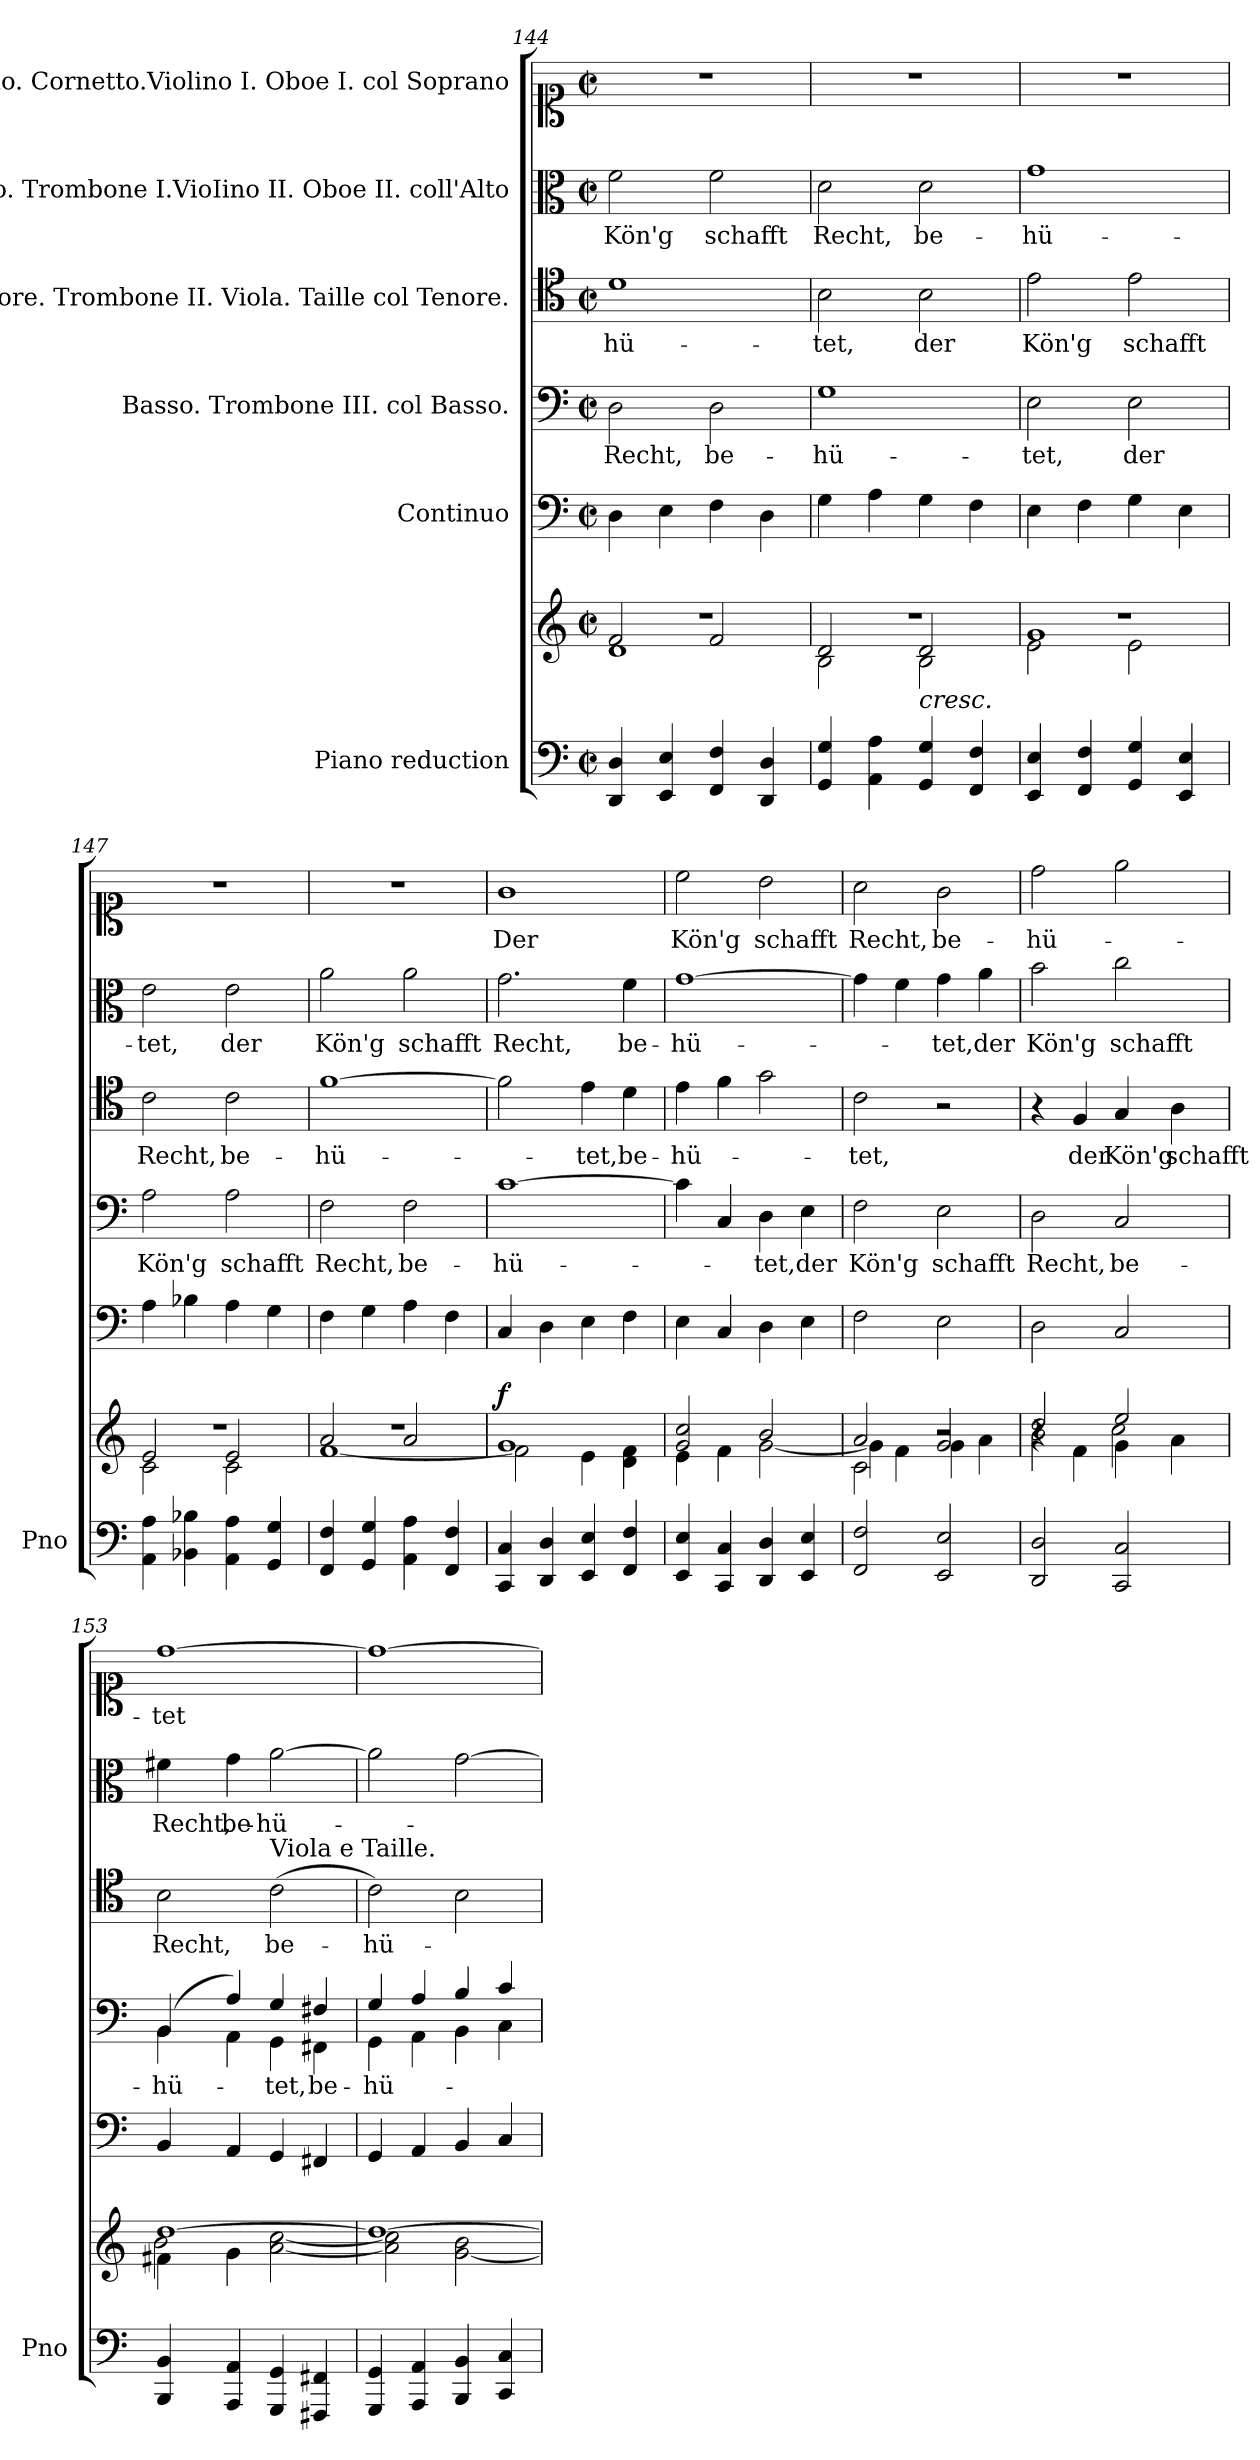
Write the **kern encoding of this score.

**kern	**kern	**dynam	**kern	**kern	**text	**kern	**text	**kern	**text	**kern	**text
*part6	*part6	*part6	*part5	*part4	*part4	*part3	*part3	*part2	*part2	*part1	*part1
*staff7	*staff6	*staff6/7	*staff5	*staff4	*staff4	*staff3	*staff3	*staff2	*staff2	*staff1	*staff1
*I"Piano reduction	*	*	*I"Continuo	*I"Basso. Trombone III. col Basso.	*	*I"Tenore.  Trombone II. Viola. Taille col Tenore.	*	*I"Alto. Trombone I.VioIino II. Oboe II. coll'Alto	*	*I"Soprano. Cornetto.Violino I. Oboe I. col Soprano	*
*I'Pno	*	*	*	*	*	*	*	*	*	*	*
*clefF4	*clefG2	*	*clefF4	*clefF4	*	*clefC4	*	*clefC3	*	*clefC1	*
*k[]	*k[]	*	*k[]	*k[]	*	*k[]	*	*k[]	*	*k[]	*
*M2/2	*M2/2	*	*M2/2	*M2/2	*	*M2/2	*	*M2/2	*	*M2/2	*
*met(c|)	*met(c|)	*	*met(c|)	*met(c|)	*	*met(c|)	*	*met(c|)	*	*met(c|)	*
=144	=144	=144	=144	=144	=144	=144	=144	=144	=144	=144	=144
*	*^	*	*	*	*	*	*	*	*	*	*
*	*	*^	*	*	*	*	*	*	*	*	*	*
!	!	!	!	!	!	!	!LO:LY:b	!	!LO:LY:b	!	!LO:LY:b	!	!
4DD/ 4D/	1r	1d	2f/	.	4D\	2D\	Recht,	1d	-hü-	2f\	Kön'g	1r	.
4EE/ 4E/	.	.	.	.	4E\	.	.	.	.	.	.	.	.
!	!	!	!	!	!	!	!LO:LY:b	!	!	!	!LO:LY:b	!	!
4FF/ 4F/	.	.	2f/	.	4F\	2D\	be-	.	.	2f\	schafft	.	.
4DD/ 4D/	.	.	.	.	4D\	.	.	.	.	.	.	.	.
=145	=145	=145	=145	=145	=145	=145	=145	=145	=145	=145	=145	=145	=145
!	!	!	!	!	!	!	!LO:LY:b	!	!LO:LY:b	!	!LO:LY:b	!	!
4GG/ 4G/	1r	2B\	2d/	.	4G\	1G	-hü-	2B\	-tet,	2d\	Recht,	1r	.
4AA\ 4A\	.	.	.	.	4A\	.	.	.	.	.	.	.	.
!	!	!	!	!LO:HP:b	!	!	!	!	!LO:LY:b	!	!LO:LY:b	!	!
4GG/ 4G/	.	2B\	2d/	<	4G\	.	.	2B\	der	2d\	be-	.	.
4FF/ 4F/	.	.	.	.	4F\	.	.	.	.	.	.	.	.
=146	=146	=146	=146	=146	=146	=146	=146	=146	=146	=146	=146	=146	=146
!	!	!	!	!	!	!	!LO:LY:b	!	!LO:LY:b	!	!LO:LY:b	!	!
4EE/ 4E/	1r	2e\	1g	.	4E\	2E\	-tet,	2e\	Kön'g	1g	-hü-	1r	.
4FF/ 4F/	.	.	.	.	4F\	.	.	.	.	.	.	.	.
!	!	!	!	!	!	!	!LO:LY:b	!	!LO:LY:b	!	!	!	!
4GG/ 4G/	.	2e\	.	.	4G\	2E\	der	2e\	schafft	.	.	.	.
4EE/ 4E/	.	.	.	.	4E\	.	.	.	.	.	.	.	.
=147	=147	=147	=147	=147	=147	=147	=147	=147	=147	=147	=147	=147	=147
!	!	!	!	!	!	!	!LO:LY:b	!	!LO:LY:b	!	!LO:LY:b	!	!
4AA\ 4A\	1r	2c\	2e/	.	4A\	2A\	Kön'g	2c\	Recht,	2e\	-tet,	1r	.
4BB-X\ 4B-X\	.	.	.	.	4B-X\	.	.	.	.	.	.	.	.
!	!	!	!	!	!	!	!LO:LY:b	!	!LO:LY:b	!	!LO:LY:b	!	!
4AA\ 4A\	.	2c\	2e/	.	4A\	2A\	schafft	2c\	be-	2e\	der	.	.
4GG/ 4G/	.	.	.	.	4G\	.	.	.	.	.	.	.	.
=148	=148	=148	=148	=148	=148	=148	=148	=148	=148	=148	=148	=148	=148
!	!	!	!	!	!	!	!LO:LY:b	!	!LO:LY:b	!	!LO:LY:b	!	!
4FF/ 4F/	1r	[1f	2a/	.	4F\	2F\	Recht,	[1f	-hü-	2a\	Kön'g	1r	.
4GG/ 4G/	.	.	.	.	4G\	.	.	.	.	.	.	.	.
!	!	!	!	!	!	!	!LO:LY:b	!	!	!	!LO:LY:b	!	!
4AA\ 4A\	.	.	2a/	.	4A\	2F\	be-	.	.	2a\	schafft	.	.
4FF/ 4F/	.	.	.	.	4F\	.	.	.	.	.	.	.	.
*	*	*v	*v	*	*	*	*	*	*	*	*	*	*
!!LO:LB:g=z
=149	=149	=149	=149	=149	=149	=149	=149	=149	=149	=149	=149	=149
!	!	!	!LO:DY:a	!	!	!LO:LY:b	!	!	!	!LO:LY:b	!	!LO:LY:b
4CC/ 4C/	1g	2f\]	f	4C/	[1c	-hü-	2f\]	.	2.g\	Recht,	1g	Der
4DD/ 4D/	.	.	.	4D\	.	.	.	.	.	.	.	.
!	!	!	!	!	!	!	!	!LO:LY:b	!	!	!	!
4EE/ 4E/	.	4e\	.	4E\	.	.	4e\	-tet,	.	.	.	.
!	!	!	!	!	!	!	!	!LO:LY:b	!	!LO:LY:b	!	!
4FF/ 4F/	.	4d\ 4f\	.	4F\	.	.	4d\	be-	4f\	be-	.	.
=150	=150	=150	=150	=150	=150	=150	=150	=150	=150	=150	=150	=150
!	!	!	!	!	!	!	!	!LO:LY:b	!	!LO:LY:b	!	!LO:LY:b
4EE/ 4E/	2g/ 2cc/	4e\	.	4E\	4c\]	.	4e\	-hü-	[1g	-hü-	2cc\	Kön'g
4CC/ 4C/	.	4f\	.	4C/	4C/	.	4f\	.	.	.	.	.
!	!	!	!	!	!	!LO:LY:b	!	!	!	!	!	!LO:LY:b
4DD/ 4D/	2b/	[2g\	.	4D\	4D\	-tet,	2g\	.	.	.	2b\	schafft
!	!	!	!	!	!	!LO:LY:b	!	!	!	!	!	!
4EE/ 4E/	.	.	.	4E\	4E\	der	.	.	.	.	.	.
=151	=151	=151	=151	=151	=151	=151	=151	=151	=151	=151	=151	=151
*	*	*^	*	*	*	*	*	*	*	*	*	*
!	!	!	!	!	!	!	!LO:LY:b	!	!LO:LY:b	!	!	!	!LO:LY:b
2FF/ 2F/	2a/	2c\	4g\]	.	2F\	2F\	Kön'g	2c\	-tet,	4g\]	.	2a\	Recht,
.	.	.	4f\	.	.	.	.	.	.	4f\	.	.	.
!	!	!	!	!	!	!	!LO:LY:b	!	!	!	!LO:LY:b	!	!LO:LY:b
2EE/ 2E/	2g/	2r	4g\	.	2E\	2E\	schafft	2r	.	4g\	tet,	2g\	be-
!	!	!	!	!	!	!	!	!	!	!	!LO:LY:b	!	!
.	.	.	4a\	.	.	.	.	.	.	4a\	der	.	.
=152	=152	=152	=152	=152	=152	=152	=152	=152	=152	=152	=152	=152	=152
!	!	!	!	!	!	!	!LO:LY:b	!	!	!	!LO:LY:b	!	!LO:LY:b
2DD/ 2D/	2dd/	4r	2b\	.	2D\	2D\	Recht,	4r	.	2b\	Kön'g	2dd\	-hü-
!	!	!	!	!	!	!	!	!	!LO:LY:b	!	!	!	!
.	.	4f\	.	.	.	.	.	4F/	der	.	.	.	.
!	!	!	!	!	!	!	!LO:LY:b	!	!LO:LY:b	!	!LO:LY:b	!	!
2CC/ 2C/	2ee/	4g\	2cc\	.	2C/	2C/	be-	4G/	Kön'g	2cc\	schafft	2ee\	.
!	!	!	!	!	!	!	!	!	!LO:LY:b	!	!	!	!
.	.	4a\	.	.	.	.	.	4A\	schafft	.	.	.	.
*	*v	*v	*v	*	*	*	*	*	*	*	*	*	*
.	.	[	.	.	.	.	.	.	.	.	.
=153	=153	=153	=153	=153	=153	=153	=153	=153	=153	=153	=153
*	*^	*	*	*	*	*	*	*	*	*	*
*	*	*^	*	*	*	*	*	*	*	*	*	*
!	!	!	!	!	!	!LO:TX:b:t=Tromb.	!	!	!	!	!	!	!
!	!	!	!	!	!	!	!LO:LY:b	!	!LO:LY:b	!	!LO:LY:b	!	!LO:LY:b
*	*	*	*	*	*	*^	*	*	*	*	*	*	*
4BBB/ 4BB/	[1dd	4f#X\	2b\	.	4BB/	(4BB/	4BB!\	-hü-	2B\	Recht,	4f#X\	Recht,	[1dd	-tet
!	!	!	!	!	!	!	!	!	!	!	!	!LO:LY:b	!	!
4AAA/ 4AA/	.	4g\	.	.	4AA/	4A/)	4AA!\	.	.	.	4g\	be-	.	.
!	!	!	!	!	!	!	!	!	!LO:TX:a:t=Viola e Taille.	!	!	!	!	!
!	!	!	!	!	!	!	!	!LO:LY:b	!	!LO:LY:b	!	!LO:LY:b	!	!
4GGG/ 4GG/	.	[2a\ [2cc\	2ryy	.	4GG/	4G/	4GG!\	tet,	(2c\	be-	[2a\	-hü-	.	.
!	!	!	!	!	!	!	!	!LO:LY:b	!	!	!	!	!	!
4FFF#X/ 4FF#X/	.	.	.	.	4FF#X/	4F#X/	4FF#X!\	be-	.	.	.	.	.	.
*	*	*v	*v	*	*	*	*	*	*	*	*	*	*	*
=154	=154	=154	=154	=154	=154	=154	=154	=154	=154	=154	=154	=154	=154
!	!	!	!	!	!	!	!LO:LY:b	!	!LO:LY:b	!	!	!	!
4GGG/ 4GG/	1dd_	2a\] 2cc\]	.	4GG/	4G/	4GG!\	-hü-	2c\)	-hü-	2a\]	.	1dd_	.
4AAA/ 4AA/	.	.	.	4AA/	4A/	4AA!\	.	.	.	.	.	.	.
4BBB/ 4BB/	.	[2g\ 2b\	.	4BB/	4B/	4BB!\	.	2B\	.	[2g\	.	.	.
4CC/ 4C/	.	.	.	4C/	4c/	4C!\	.	.	.	.	.	.	.
*	*v	*v	*	*	*v	*v	*	*	*	*	*	*	*
=	=	=	=	=	=	=	=	=	=	=	=
*-	*-	*-	*-	*-	*-	*-	*-	*-	*-	*-	*-
